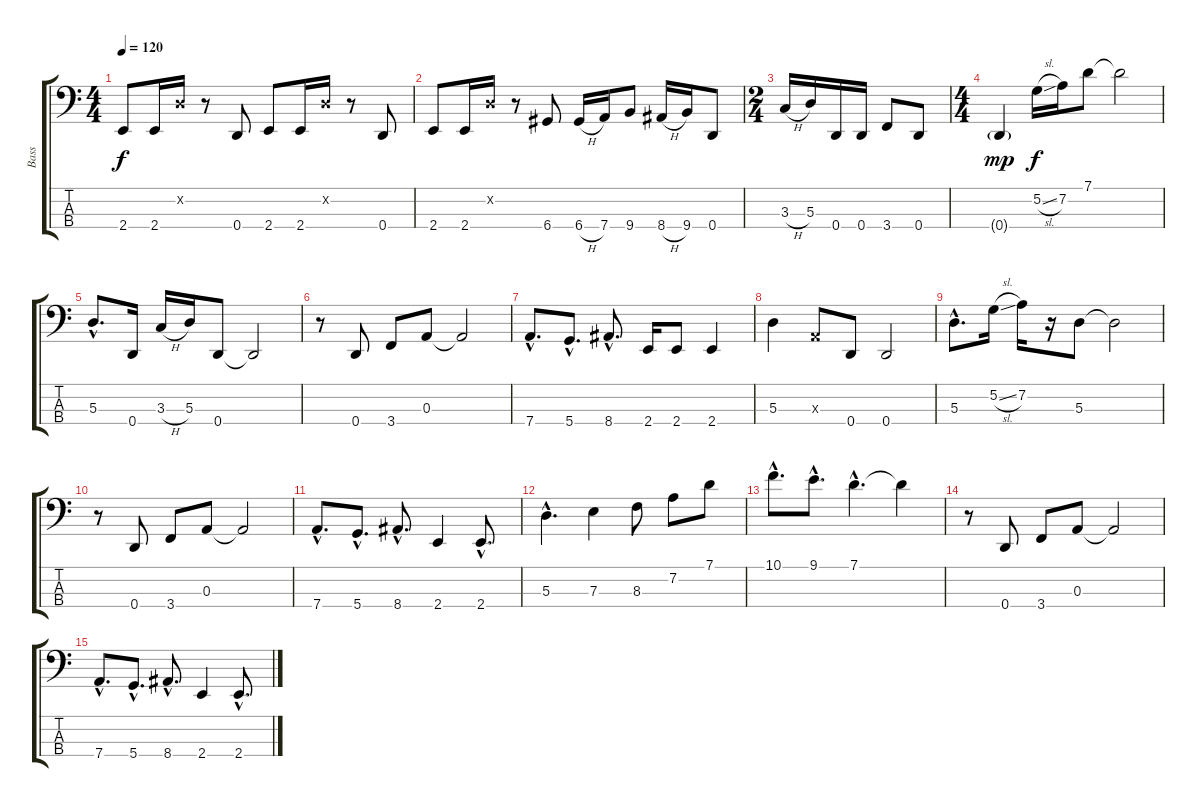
\track ("Bass" "Bass") {instrument electricbassfinger}
\staff {score tabs}
\tuning (G2 D2 A1 D1) {hide}
\ts (4 4)
\tempo 120
\clef f4
\ks c
2.4.8{dy f} 2.4.16 0.2{x}.16 r.8 0.4.8 2.4.8 2.4.16 0.2{x}.16 r.8 0.4.8 |
2.4.8 2.4.16 0.2{x}.16 r.8 6.4.8 6.4{h}.16 7.4.16 9.4.8 8.4{h}.16 9.4.16 0.4.8 |
\ts (2 4)
3.3{h}.16 5.3.16 0.4.16 0.4.16 3.4.8 0.4.8 |
\ts (4 4)
0.4{g}.4{dy mp} 5.2{sl}.16{dy f} 7.2.16 7.1.8 7.1{t}.2 |
5.3{hac}.8{d} 0.4.16 3.3{h}.16 5.3.16 0.4.8 0.4{t}.2 |
r.8 0.4.8 3.4.8 0.3.8 0.3{t}.2 |
7.4{hac}.8{d} 5.4{hac}.8{d} 8.4{hac}.8{d} 2.4.16 2.4.8 2.4.4 |
5.3.4 0.3{x}.8 0.4.8 0.4.2 |
5.3{hac}.8{d} 5.2{sl}.16 7.2.16 r.16 5.3.8 5.3{t}.2 |
r.8 0.4.8 3.4.8 0.3.8 0.3{t}.2 |
7.4{hac}.8{d} 5.4{hac}.8{d} 8.4{hac}.8{d} 2.4.4 2.4{hac}.8{d} |
5.3{hac}.4{d} 7.3.4 8.3.8 7.2.8 7.1.8 |
10.1{hac}.8{d} 9.1{hac}.8{d} 7.1{hac}.4{d} 7.1{t}.4 |
r.8 0.4.8 3.4.8 0.3.8 0.3{t}.2 |
7.4{hac}.8{d} 5.4{hac}.8{d} 8.4{hac}.8{d} 2.4.4 2.4{hac}.8{d}
